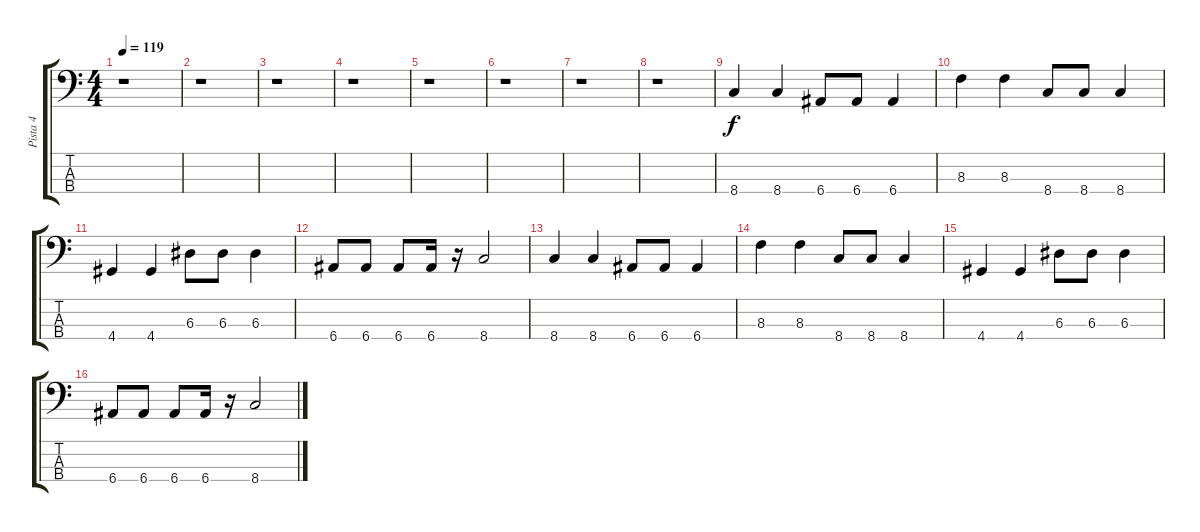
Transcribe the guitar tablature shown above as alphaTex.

\track ("Pista 4" "Pista 4") {instrument electricbassfinger}
\staff {score tabs}
\tuning (G2 D2 A1 E1) {hide}
\ts (4 4)
\tempo 119
\clef f4
\ks c
r.1{dy f instrument electricbassfinger} |
r.1 |
r.1 |
r.1 |
r.1 |
r.1 |
r.1 |
r.1 |
8.4.4 8.4.4 6.4.8 6.4.8 6.4.4 |
8.3.4 8.3.4 8.4.8 8.4.8 8.4.4 |
4.4.4 4.4.4 6.3.8 6.3.8 6.3.4 |
6.4.8 6.4.8 6.4.8 6.4.16 r.16 8.4.2 |
8.4.4 8.4.4 6.4.8 6.4.8 6.4.4 |
8.3.4 8.3.4 8.4.8 8.4.8 8.4.4 |
4.4.4 4.4.4 6.3.8 6.3.8 6.3.4 |
6.4.8 6.4.8 6.4.8 6.4.16 r.16 8.4.2
